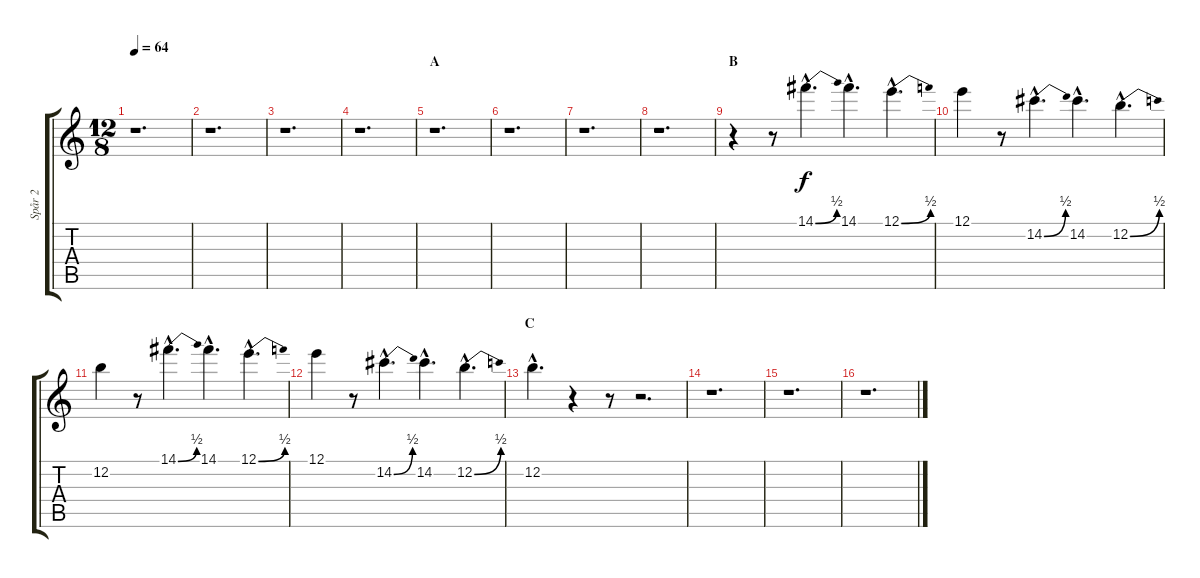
\track ("Spår 2" "Spår 2") {instrument distortionguitar}
\staff {score tabs}
\tuning (E4 B3 G3 D3 A2 E2) {hide}
\ts (12 8)
\tempo 64
\clef g2
\ks c
r.1{d dy f instrument distortionguitar} |
r.1{d} |
r.1{d} |
r.1{d} |
\section ("" "A")
r.1{d} |
r.1{d} |
r.1{d} |
r.1{d} |
\section ("" "B")
r.4 r.8 14.1{be (bend 0 0 60 2) hac}.4{d} 14.1{hac}.4{d} 12.1{be (bend 0 0 60 2) hac}.4{d} |
12.1.4 r.8 14.2{be (bend 0 0 60 2) hac}.4{d} 14.2{hac}.4{d} 12.2{be (bend 0 0 60 2) hac}.4{d} |
12.2.4 r.8 14.1{be (bend 0 0 60 2) hac}.4{d} 14.1{hac}.4{d} 12.1{be (bend 0 0 60 2) hac}.4{d} |
12.1.4 r.8 14.2{be (bend 0 0 60 2) hac}.4{d} 14.2{hac}.4{d} 12.2{be (bend 0 0 60 2) hac}.4{d} |
\section ("" "C")
12.2{hac}.4{d} r.4 r.8 r.2{d} |
r.1{d} |
r.1{d} |
r.1{d}
